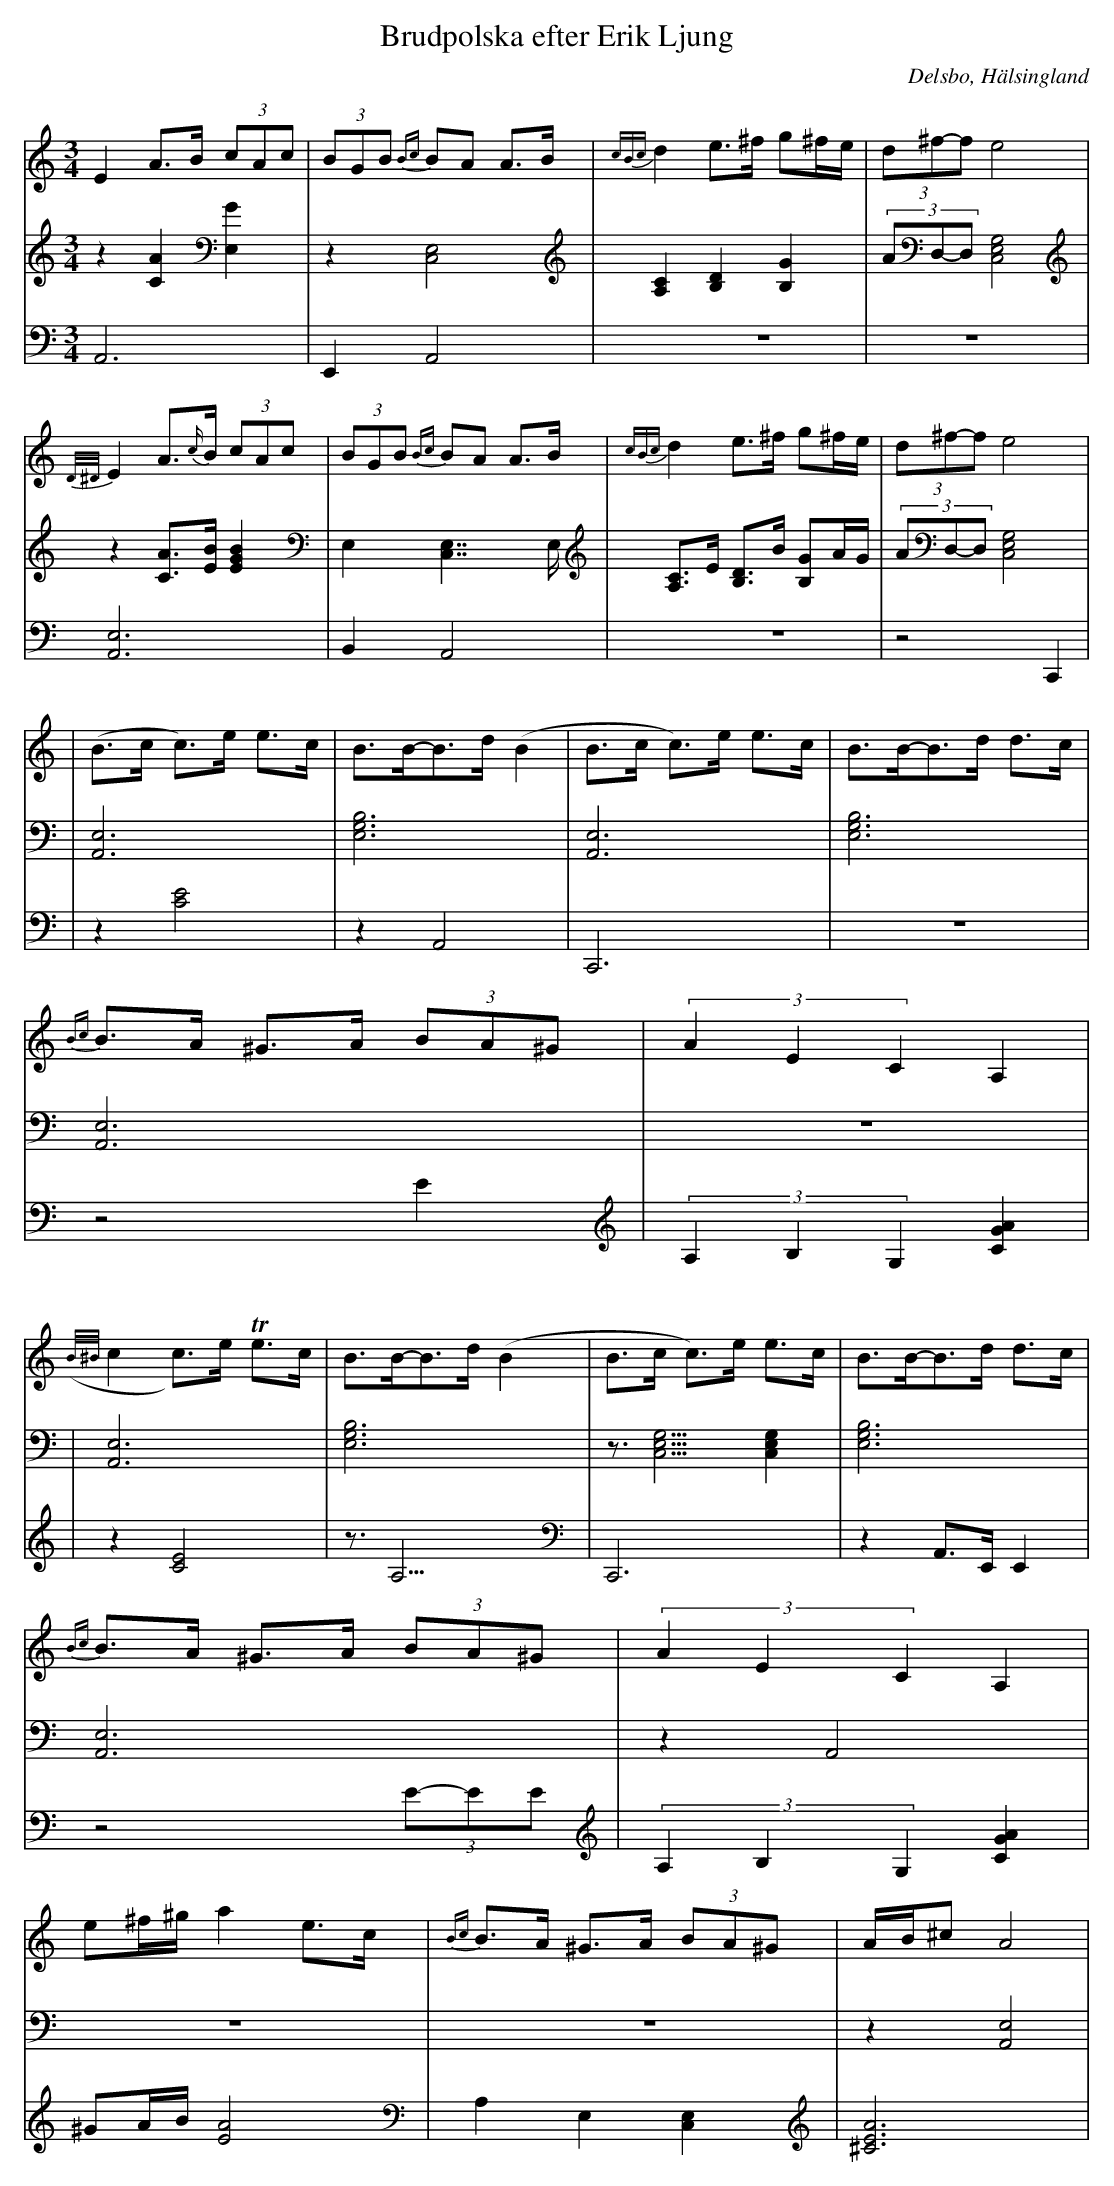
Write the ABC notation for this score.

X:1
T: Brudpolska efter Erik Ljung
Q: 105
O: Delsbo, Hälsingland
M: 3/4
L: 1/8
K: Am
V:1
V:2
V:3 =Merge
V:1
E2 A>B (3cAc| (3BGB {Bc}BA A>B|{cBc}d2 e>^f g^f/e/|(3d^f-f e4 |
{D/^D/}E2 A>{c/}B (3cAc| (3BGB {Bc}BA A>B|{cBc}d2 e>^f g^f/e/|(3d^f-f e4 |
|(B>c c)>e e>c|B>B-B>d (B2|B>c c)>e e>c|B>B-B>d d>c|
{Bc}B>A ^G>A (3BA^G|(3A2E2C2 A,2|
({B/^B/}c2 c)>e Te>c|B>B-B>d (B2|B>c c)>e e>c|B>B-B>d d>c|
{Bc}B>A ^G>A (3BA^G|(3A2E2C2 A,2|
e^f/^g/ a2 e>c|{Bc}B>A ^G>A (3BA^G|A/B/^c A4|
V:2
z2 [A2C2] [E,2G2]|z2 [C,4E,4]|[A,2C2] [B,2D2] [B,2G2]|(3AD,-D, [E,4G,4C,4]|
z2 [AC]>[BE] [B2E2G2]|E,2 [C,7/2E,7/2]E,/|[A,C]>E [B,D]>B [B,G]A/G/|(3AD,-D, [E,4G,4C,4]|
|[A,,6E,6]|[E,6G,6B,6]|[A,,6E,6]|[E,6G,6B,6]|
[A,,6E,6]|z6|
|[A,,6E,6]|[E,6G,6B,6]|z3/2[E,5/2G,5/2C,5/2] [E,2G,2C,2]|[E,6G,6B,6]|
[A,,6E,6]|z2 A,,4|
z6|z6|z2 [A,,4E,4]|
V:3
A,,6|E,,2 A,,4|z6|z6|
[A,,6E,6]|B,,2 A,,4|z6|z4  C,,2|
|z2 [C4E4]|z2 A,,4|C,,6|z6|
z4 E2|(3A,2B,2G,2 [G2A2C2]|
|z2 [C4E4]|z3<A,3|C,,6|z2 A,,>E,, E,,2|
z4 (3E-EE|(3A,2B,2G,2 [G2A2C2]|
^GA/B/ [A4E4]|A,2 E,2 [C,2E,2]|[A6^C6E6]|
